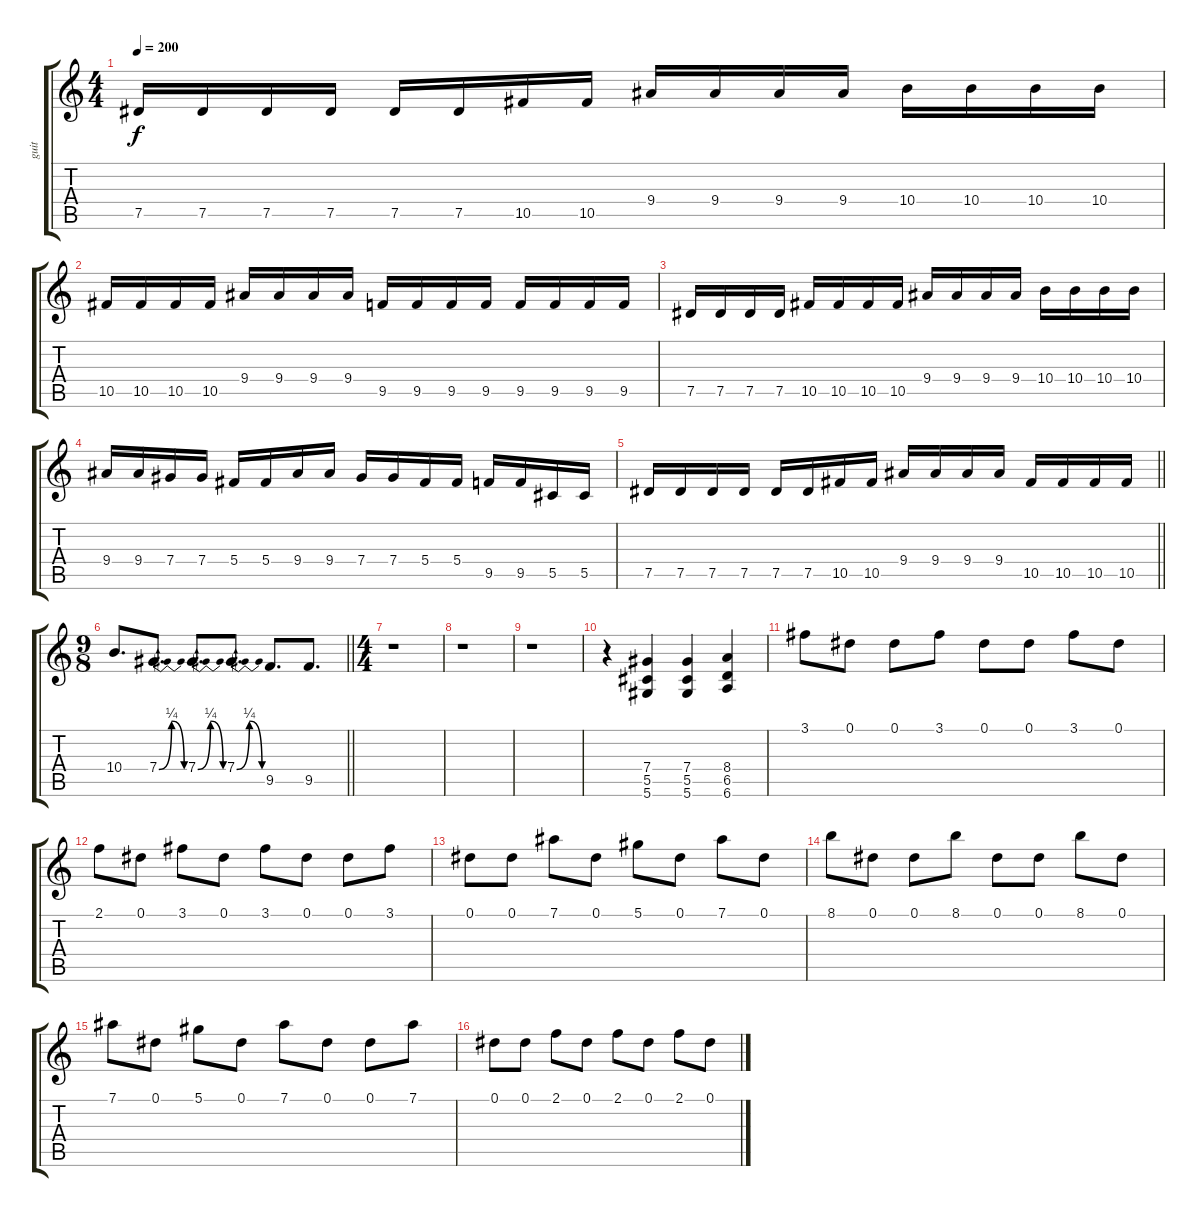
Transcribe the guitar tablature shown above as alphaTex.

\track ("guit" "guit") {instrument distortionguitar}
\staff {score tabs}
\tuning (Eb4 Bb3 Gb3 Db3 Ab2 Eb2) {hide}
\ts (4 4)
\tempo 200
\clef g2
\ks c
7.5.16{dy f} 7.5.16 7.5.16 7.5.16 7.5.16 7.5.16 10.5.16 10.5.16 9.4.16 9.4.16 9.4.16 9.4.16 10.4.16 10.4.16 10.4.16 10.4.16 |
10.5.16 10.5.16 10.5.16 10.5.16 9.4.16 9.4.16 9.4.16 9.4.16 9.5.16 9.5.16 9.5.16 9.5.16 9.5.16 9.5.16 9.5.16 9.5.16 |
7.5.16 7.5.16 7.5.16 7.5.16 10.5.16 10.5.16 10.5.16 10.5.16 9.4.16 9.4.16 9.4.16 9.4.16 10.4.16 10.4.16 10.4.16 10.4.16 |
9.4.16 9.4.16 7.4.16 7.4.16 5.4.16 5.4.16 9.4.16 9.4.16 7.4.16 7.4.16 5.4.16 5.4.16 9.5.16 9.5.16 5.5.16 5.5.16 |
\barLineRight lightlight
7.5.16 7.5.16 7.5.16 7.5.16 7.5.16 7.5.16 10.5.16 10.5.16 9.4.16 9.4.16 9.4.16 9.4.16 10.5.16 10.5.16 10.5.16 10.5.16 |
\ts (9 8)
\barLineRight lightlight
10.4.8{d} 7.4{be (bendrelease 0 0 30 1 30 1 60 0)}.8{d} 7.4{be (bendrelease 0 0 30 1 30 1 60 0)}.8{d} 7.4{be (bendrelease 0 0 30 1 30 1 60 0)}.8{d} 9.5.8{d} 9.5.8{d} |
\ts (4 4)
\section ("" "")
r.1 |
r.1 |
r.1 |
r.4 (7.4 5.5 5.6).4 (7.4 5.5 5.6).4 (8.4 6.5 6.6).4 |
3.1.8 0.1.8 0.1.8 3.1.8 0.1.8 0.1.8 3.1.8 0.1.8 |
2.1.8 0.1.8 3.1.8 0.1.8 3.1.8 0.1.8 0.1.8 3.1.8 |
0.1.8 0.1.8 7.1.8 0.1.8 5.1.8 0.1.8 7.1.8 0.1.8 |
8.1.8 0.1.8 0.1.8 8.1.8 0.1.8 0.1.8 8.1.8 0.1.8 |
7.1.8 0.1.8 5.1.8 0.1.8 7.1.8 0.1.8 0.1.8 7.1.8 |
0.1.8 0.1.8 2.1.8 0.1.8 2.1.8 0.1.8 2.1.8 0.1.8
